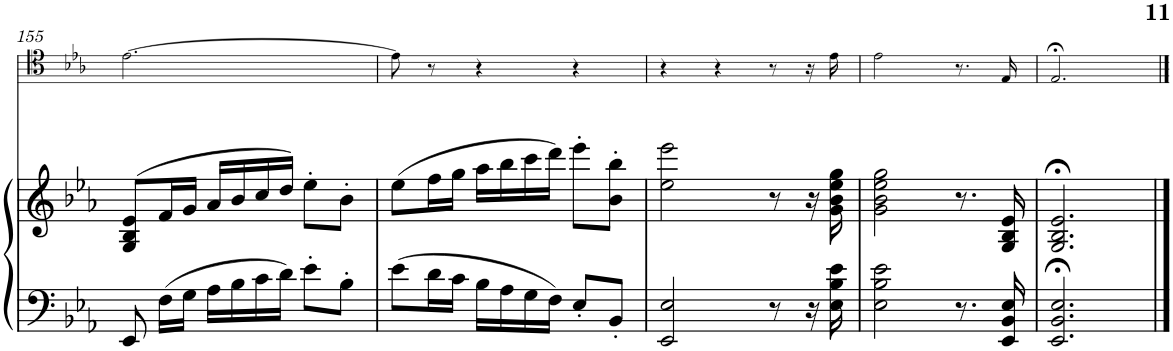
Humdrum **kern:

**kern	**kern	**kern
*part2	*part2	*part1
*staff3	*staff2	*staff1
*I"Piano	*	*I"Trombone
*I'Pno	*	*I'Trb
!!LO:PB:g=z
*clefF4	*clefG2	*clefC4
*k[b-e-a-]	*k[b-e-a-]	*k[b-e-a-]
*M3/4	*M3/4	*M3/4
=155	=155	=155
8EE-/	(>8G/ 8B-/ 8e-/L	[2.e-\
16F\LL	16f/L	.
16G\JJ	16g/JJ	.
16A-\LL	16a-/LL	.
16B-\	16b-/	.
16c\	16cc/	.
16d\JJ	16dd/JJ)	.
8e-'\L	8ee-'\L	.
8B-'\J	8b-'\J	.
=156	=156	=156
8e-\L	(8ee-\L	8e-\]
16d\L	16ff\L	8r
16c\JJ	16gg\JJ	.
16B-\LL	16aa-\LL	4r
16A-\	16bb-\	.
16G\	16ccc\	.
16F\JJ	16ddd\JJ)	.
8E-'/L	8eee-'\L	4r
8BB-'/J	8b-\' 8bb-\'J	.
=157	=157	=157
2EE-/ 2E-/	2ee-\ 2eee-\	4r
.	.	4r
8r	8r	8r
16r	16r	16r
16E-\ 16B-\ 16e-\	16g\ 16b-\ 16ee-\ 16gg\	16e-\
=158	=158	=158
2E-\ 2B-\ 2e-\	2g\ 2b-\ 2ee-\ 2gg\	2e-\
8.r	8.r	8.r
16EE-/ 16BB-/ 16E-/	16G/ 16B-/ 16e-/	16E-/
=159	=159	=159
2.EE-/;< 2.BB-/;< 2.E-/;<	2.G/;< 2.B-/;< 2.e-/;<	2.E-;</
==	==	==
*-	*-	*-
